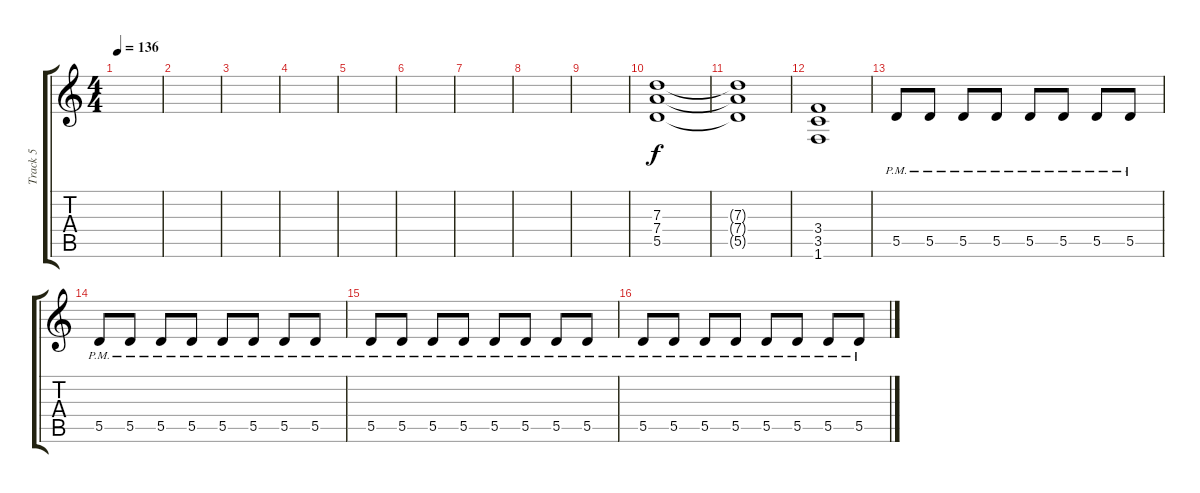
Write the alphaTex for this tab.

\track ("Track 5" "Track 5") {instrument distortionguitar}
\staff {score tabs}
\tuning (E4 B3 G3 D3 A2 E2) {hide}
\ts (4 4)
\tempo 136
\clef g2
\ks c
|
|
|
|
|
|
|
|
|
(7.3 7.4 5.5).1 |
(7.3{t} 7.4{t} 5.5{t}).1 |
(3.4 3.5 1.6).1 |
5.5{pm}.8{volume 16} 5.5{pm}.8 5.5{pm}.8 5.5{pm}.8 5.5{pm}.8 5.5{pm}.8 5.5{pm}.8 5.5{pm}.8 |
5.5{pm}.8 5.5{pm}.8 5.5{pm}.8 5.5{pm}.8 5.5{pm}.8 5.5{pm}.8 5.5{pm}.8 5.5{pm}.8 |
5.5{pm}.8 5.5{pm}.8 5.5{pm}.8 5.5{pm}.8 5.5{pm}.8 5.5{pm}.8 5.5{pm}.8 5.5{pm}.8 |
5.5{pm}.8 5.5{pm}.8 5.5{pm}.8 5.5{pm}.8 5.5{pm}.8 5.5{pm}.8 5.5{pm}.8 5.5{pm}.8
